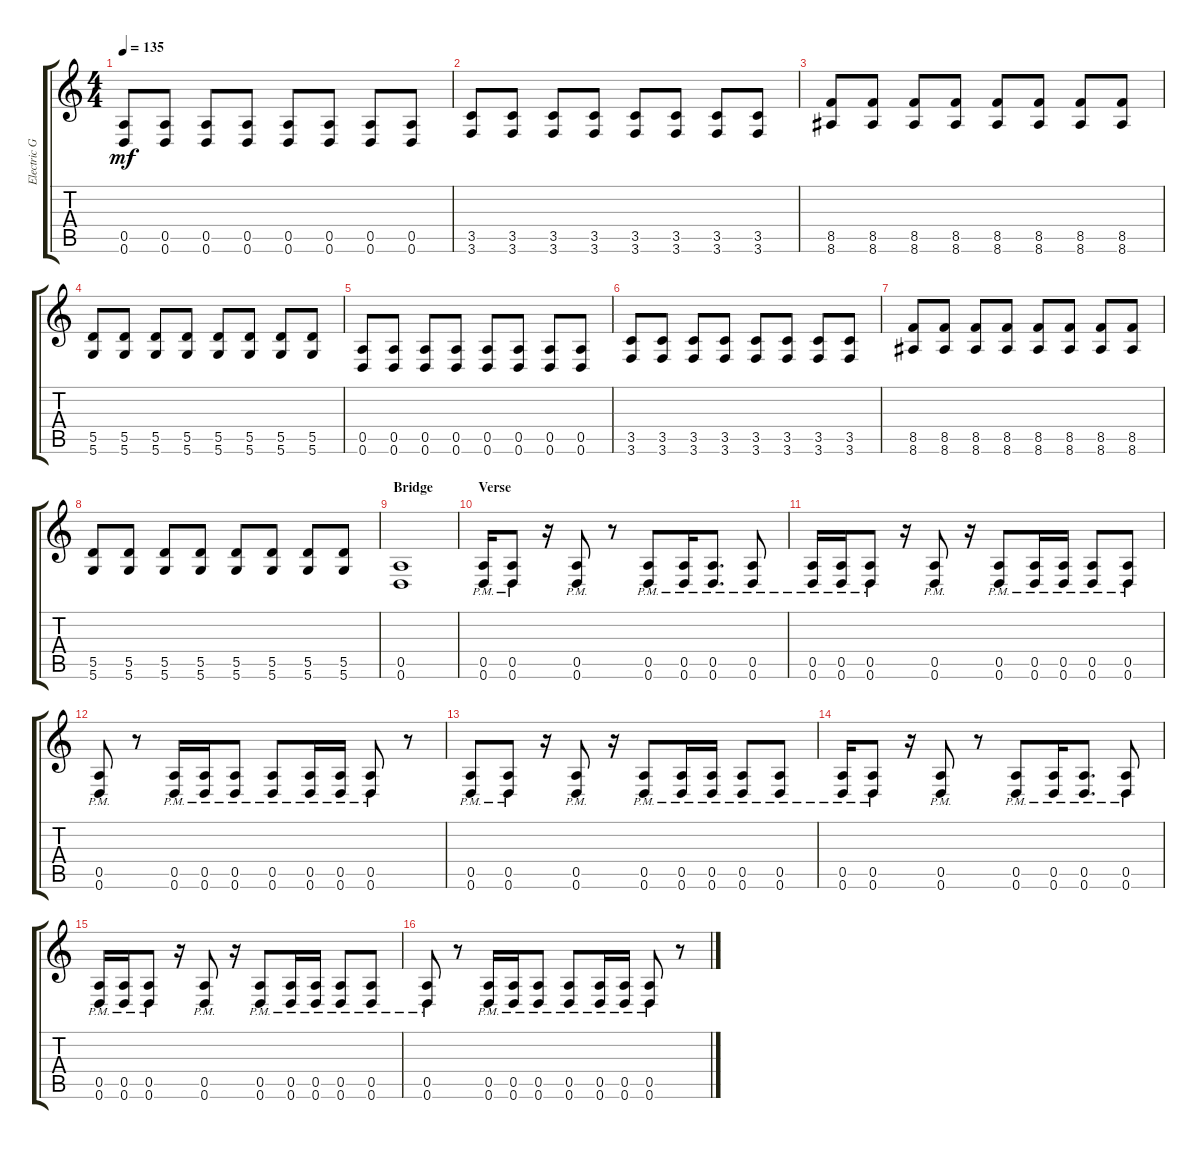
\track ("Electric Guitar" "Electric G") {instrument distortionguitar}
\staff {score tabs}
\tuning (E4 B3 G3 D3 A2 D2) {hide}
\ts (4 4)
\tempo 135
\clef g2
\ks c
(0.5 0.6).8{dy mf} (0.5 0.6).8 (0.5 0.6).8 (0.5 0.6).8 (0.5 0.6).8 (0.5 0.6).8 (0.5 0.6).8 (0.5 0.6).8 |
(3.5 3.6).8 (3.5 3.6).8 (3.5 3.6).8 (3.5 3.6).8 (3.5 3.6).8 (3.5 3.6).8 (3.5 3.6).8 (3.5 3.6).8 |
(8.5 8.6).8 (8.5 8.6).8 (8.5 8.6).8 (8.5 8.6).8 (8.5 8.6).8 (8.5 8.6).8 (8.5 8.6).8 (8.5 8.6).8 |
(5.5 5.6).8 (5.5 5.6).8 (5.5 5.6).8 (5.5 5.6).8 (5.5 5.6).8 (5.5 5.6).8 (5.5 5.6).8 (5.5 5.6).8 |
(0.5 0.6).8 (0.5 0.6).8 (0.5 0.6).8 (0.5 0.6).8 (0.5 0.6).8 (0.5 0.6).8 (0.5 0.6).8 (0.5 0.6).8 |
(3.5 3.6).8 (3.5 3.6).8 (3.5 3.6).8 (3.5 3.6).8 (3.5 3.6).8 (3.5 3.6).8 (3.5 3.6).8 (3.5 3.6).8 |
(8.5 8.6).8 (8.5 8.6).8 (8.5 8.6).8 (8.5 8.6).8 (8.5 8.6).8 (8.5 8.6).8 (8.5 8.6).8 (8.5 8.6).8 |
(5.5 5.6).8 (5.5 5.6).8 (5.5 5.6).8 (5.5 5.6).8 (5.5 5.6).8 (5.5 5.6).8 (5.5 5.6).8 (5.5 5.6).8 |
\section ("" "Bridge")
(0.5 0.6).1 |
\section ("" "Verse")
(0.5{pm} 0.6{pm}).16 (0.5{pm} 0.6{pm}).8 r.16 (0.5{pm} 0.6{pm}).8 r.8 (0.5{pm} 0.6{pm}).8 (0.5{pm} 0.6{pm}).16 (0.5{pm} 0.6{pm}).8{d} (0.5{pm} 0.6{pm}).8 |
(0.5{pm} 0.6{pm}).16 (0.5{pm} 0.6{pm}).16 (0.5{pm} 0.6{pm}).8 r.16 (0.5{pm} 0.6{pm}).8 r.16 (0.5{pm} 0.6{pm}).8 (0.5{pm} 0.6{pm}).16 (0.5{pm} 0.6{pm}).16 (0.5{pm} 0.6{pm}).8 (0.5{pm} 0.6{pm}).8 |
(0.5{pm} 0.6{pm}).8 r.8 (0.5{pm} 0.6{pm}).16 (0.5{pm} 0.6{pm}).16 (0.5{pm} 0.6{pm}).8 (0.5{pm} 0.6{pm}).8 (0.5{pm} 0.6{pm}).16 (0.5{pm} 0.6{pm}).16 (0.5{pm} 0.6{pm}).8 r.8 |
(0.5{pm} 0.6{pm}).8 (0.5{pm} 0.6{pm}).8 r.16 (0.5{pm} 0.6{pm}).8 r.16 (0.5{pm} 0.6{pm}).8 (0.5{pm} 0.6{pm}).16 (0.5{pm} 0.6{pm}).16 (0.5{pm} 0.6{pm}).8 (0.5{pm} 0.6{pm}).8 |
(0.5{pm} 0.6{pm}).16 (0.5{pm} 0.6{pm}).8 r.16 (0.5{pm} 0.6{pm}).8 r.8 (0.5{pm} 0.6{pm}).8 (0.5{pm} 0.6{pm}).16 (0.5{pm} 0.6{pm}).8{d} (0.5{pm} 0.6{pm}).8 |
(0.5{pm} 0.6{pm}).16 (0.5{pm} 0.6{pm}).16 (0.5{pm} 0.6{pm}).8 r.16 (0.5{pm} 0.6{pm}).8 r.16 (0.5{pm} 0.6{pm}).8 (0.5{pm} 0.6{pm}).16 (0.5{pm} 0.6{pm}).16 (0.5{pm} 0.6{pm}).8 (0.5{pm} 0.6{pm}).8 |
(0.5{pm} 0.6{pm}).8 r.8 (0.5{pm} 0.6{pm}).16 (0.5{pm} 0.6{pm}).16 (0.5{pm} 0.6{pm}).8 (0.5{pm} 0.6{pm}).8 (0.5{pm} 0.6{pm}).16 (0.5{pm} 0.6{pm}).16 (0.5{pm} 0.6{pm}).8 r.8
